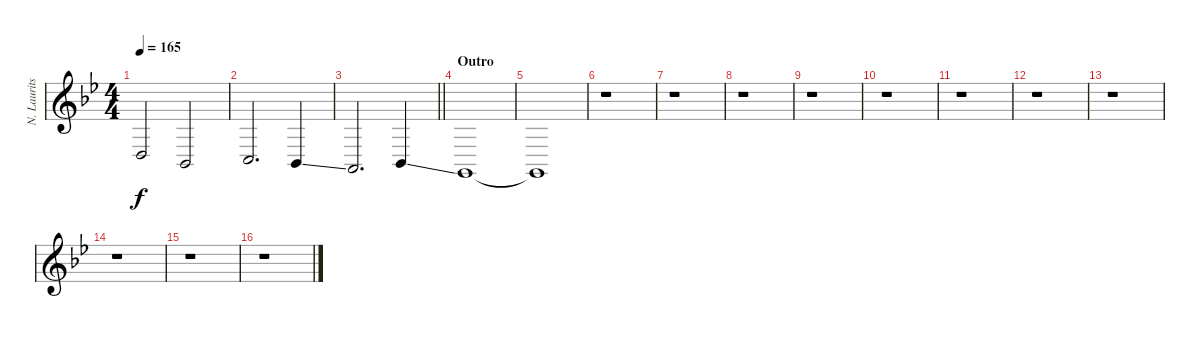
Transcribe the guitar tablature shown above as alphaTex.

\track ("N. Lauritsen (Lead Vocals)" "N. Laurits") {instrument violin}
\staff {score}
\tuning (E4 B3 G3 D3 A2 E2) {hide}
\ts (4 4)
\tempo 165
\clef g2
\ks gminor
5.5{t}.2{dy f} 1.5.2 |
3.5.2{d} 6.6{ss}.4 |
\barLineRight lightlight
5.6.2{d} 6.6{ss}.4 |
\section ("" "Outro")
3.6.1 |
3.6{t}.1 |
r.1 |
r.1 |
r.1 |
r.1 |
r.1 |
r.1 |
r.1 |
r.1 |
r.1 |
r.1 |
r.1
